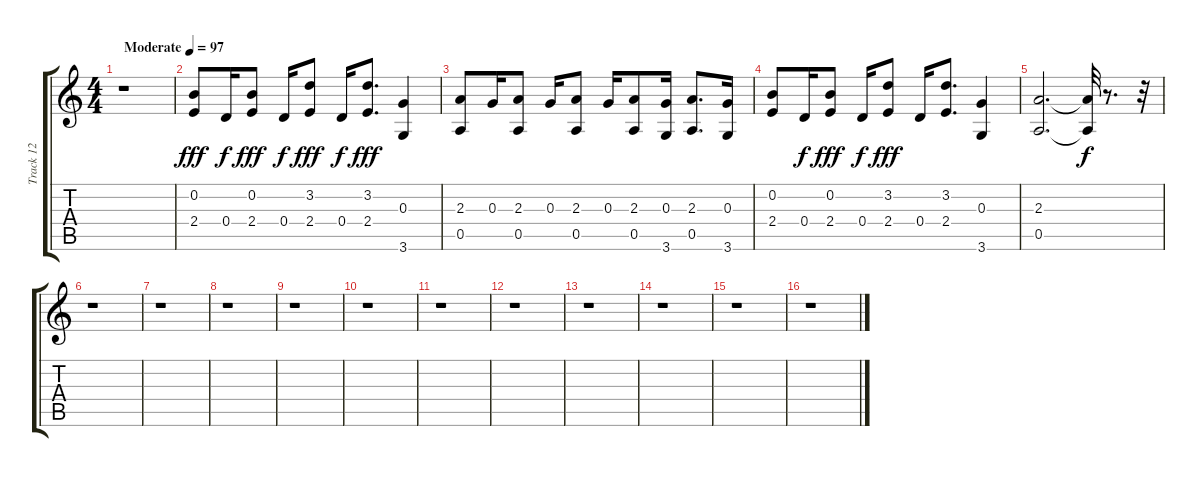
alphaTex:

\track ("Track 12" "Track 12") {instrument electricguitarclean}
\staff {score tabs}
\tuning (E4 B3 G3 D3 A2 E2) {hide}
\ts (4 4)
\tempo (97 "Moderate")
\clef g2
\ks c
r.1{dy fff instrument electricguitarclean} |
(0.2 2.4).8 0.4.16{dy f} (0.2 2.4).8{dy fff} 0.4.16{dy f} (3.2 2.4).8{dy fff} 0.4.16{dy f} (3.2 2.4).8{d dy fff} (0.3 3.6).4 |
(2.3 0.5).8 0.3.16 (2.3 0.5).8 0.3.16 (2.3 0.5).8 0.3.16 (2.3 0.5).8 (0.3 3.6).16 (2.3 0.5).8{d} (0.3 3.6).16 |
(0.2 2.4).8 0.4.16{dy f} (0.2 2.4).8{dy fff} 0.4.16{dy f} (3.2 2.4).8{dy fff} 0.4.16 (3.2 2.4).8{d} (0.3 3.6).4 |
(2.3 0.5).2{d} (2.3{t} 0.5{t}).32{dy f} r.8{d} r.32 |
r.1 |
r.1 |
r.1 |
r.1 |
r.1 |
r.1 |
r.1 |
r.1 |
r.1 |
r.1 |
r.1
